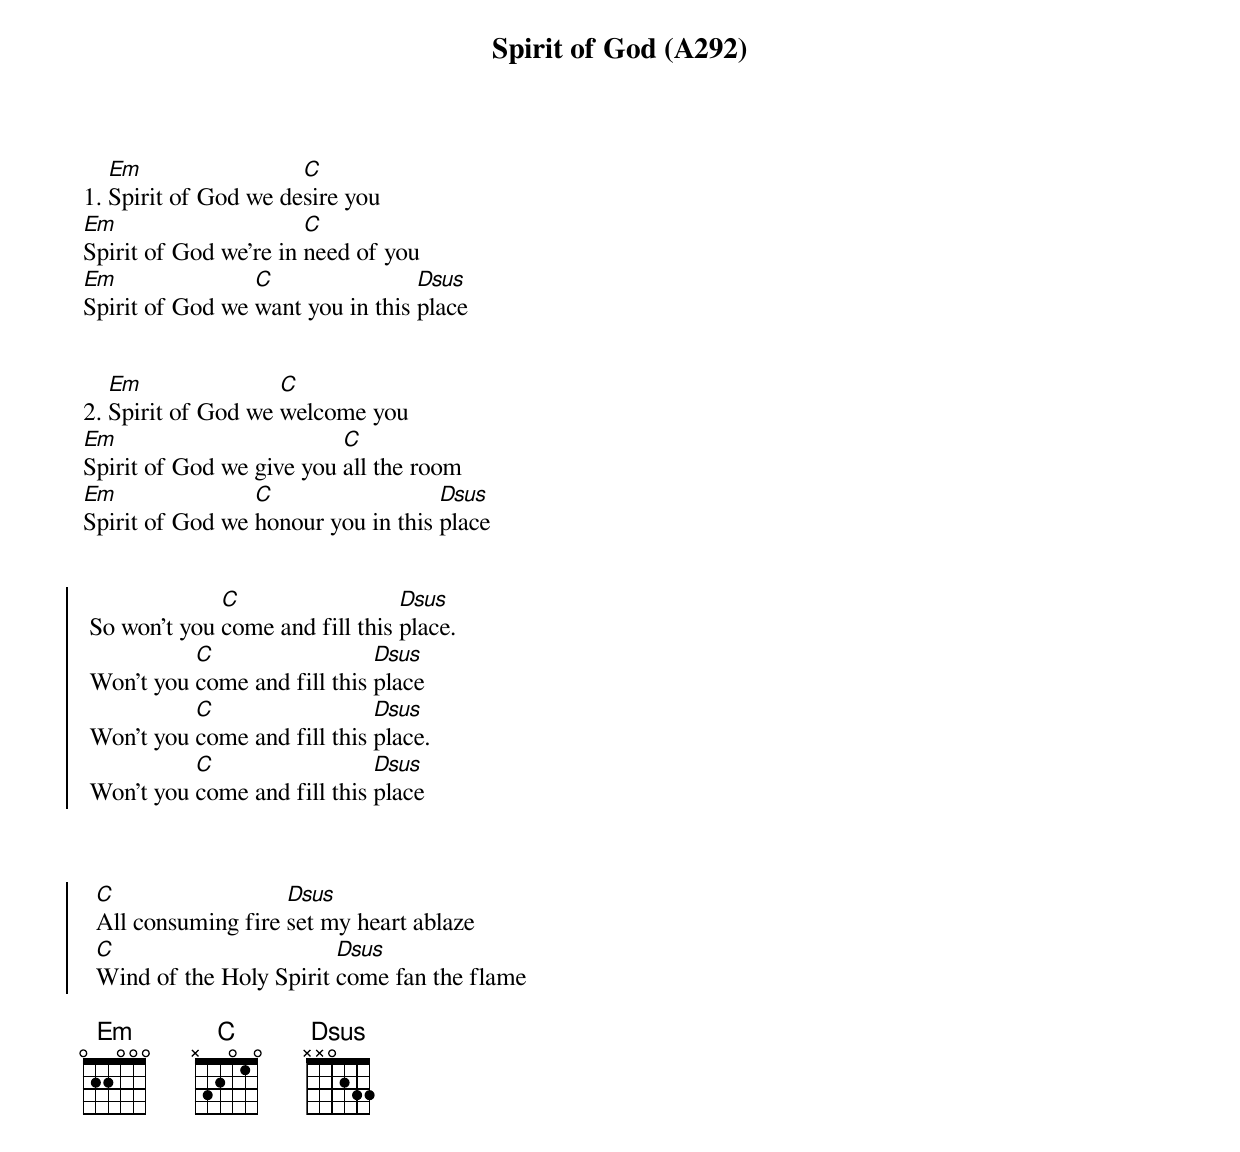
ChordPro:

{title: Spirit of God (A292)}
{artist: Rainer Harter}

1. [Em]Spirit of God we de[C]sire you
[Em]Spirit of God we're in [C]need of you
[Em]Spirit of God we [C]want you in this [Dsus]place


2. [Em]Spirit of God we [C]welcome you
[Em]Spirit of God we give you [C]all the room
[Em]Spirit of God we [C]honour you in this [Dsus]place


{soc}
 So won't you [C]come and fill this [Dsus]place.
 Won't you [C]come and fill this [Dsus]place
 Won't you [C]come and fill this [Dsus]place.
 Won't you [C]come and fill this [Dsus]place
 {eoc}



{soc}
  [C]All consuming fire [Dsus]set my heart ablaze
  [C]Wind of the Holy Spirit [Dsus]come fan the flame
 {eoc}

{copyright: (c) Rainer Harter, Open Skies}
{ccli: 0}
